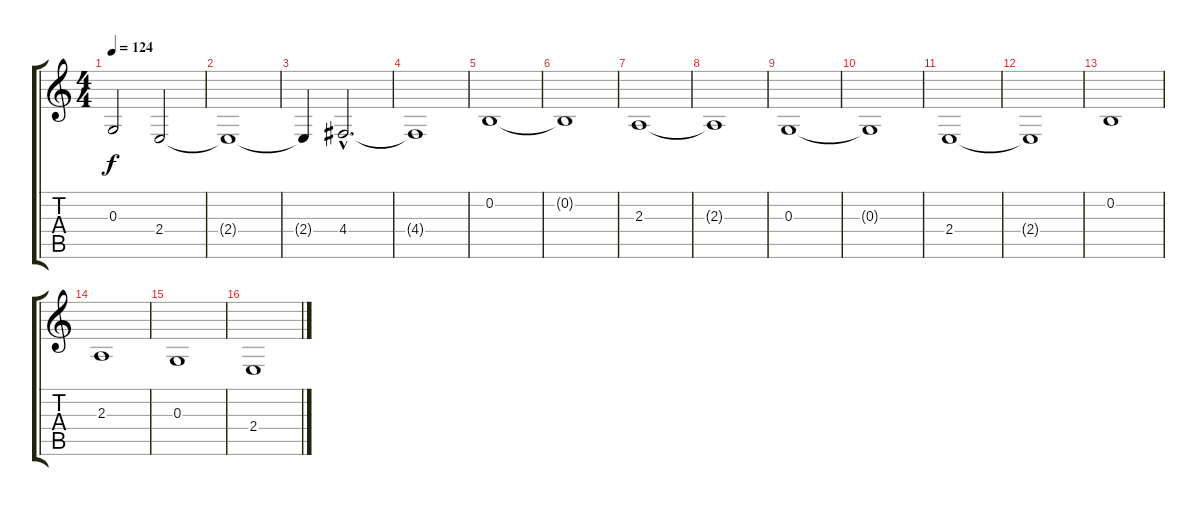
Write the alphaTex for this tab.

\track "" {instrument churchorgan}
\staff {score tabs}
\tuning (E4 B3 G3 D3 A2 E2) {hide}
\ts (4 4)
\tempo 124
\clef g2
\ks c
0.3{t}.2{dy f} 2.4.2 |
2.4{t}.1 |
2.4{t}.4 4.4{hac}.2{d} |
4.4{t}.1 |
0.2.1 |
0.2{t}.1 |
2.3.1 |
2.3{t}.1 |
0.3.1 |
0.3{t}.1 |
2.4.1 |
2.4{t}.1 |
0.2.1 |
2.3.1 |
0.3.1 |
2.4.1
